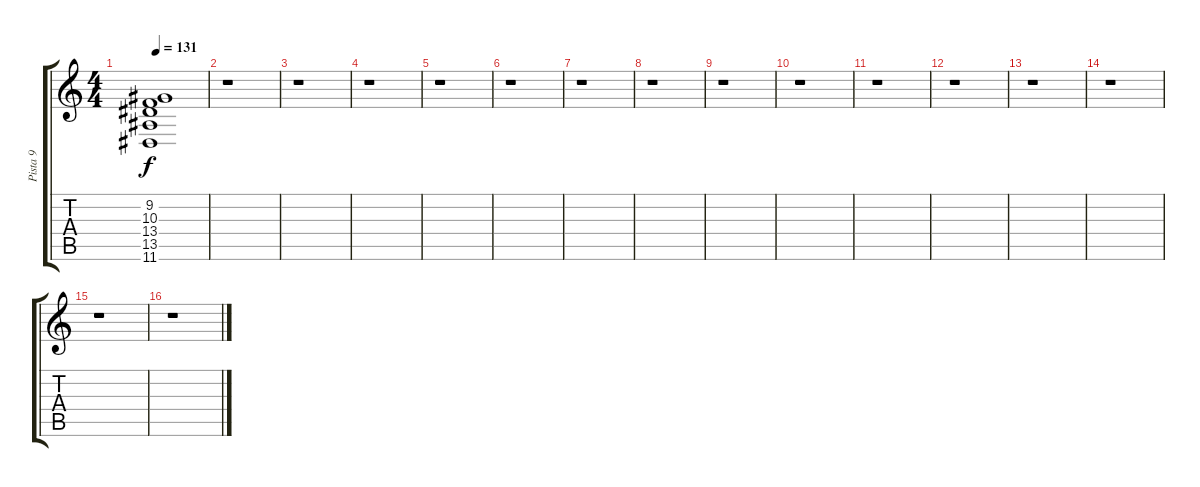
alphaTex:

\track ("Pista 9" "Pista 9") {instrument clavinet}
\staff {score tabs}
\tuning (E4 B3 G3 D3 A2 E2) {hide}
\ts (4 4)
\tempo 131
\clef g2
\ks c
(9.2{t} 10.3{t} 13.4{t} 13.5{t} 11.6{t}).1{dy f} |
r.1 |
r.1 |
r.1 |
r.1 |
r.1 |
r.1 |
r.1 |
r.1 |
r.1 |
r.1 |
r.1 |
r.1 |
r.1 |
r.1 |
r.1
